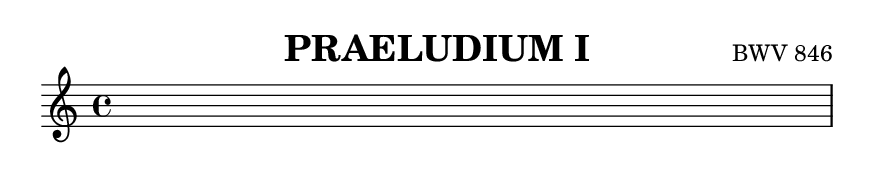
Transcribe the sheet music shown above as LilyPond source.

%% Generated by lilypond-book
%% Options: [exampleindent=10.16\mm,indent=0\mm,line-width=160\mm,noragged-right,paper-height=845.047\pt,paper-width=597.508\pt,papersize="a5",quote]
\include "lilypond-book-preamble.ly"


% ****************************************************************
% Start cut-&-pastable-section
% ****************************************************************

#(ly:set-option 'eps-box-padding 3.000000)



\paper {
  #(set-paper-size "a5")
  indent = 0\mm
  ragged-right = ##f
}

\layout {
  
}




% ****************************************************************
% ly snippet:
% ****************************************************************
\sourcefileline 953
\book {
  \paper {
    indent = 0\mm
    scoreTitleMarkup = \markup {
      \fill-line {
        \null
        \fontsize #4 \bold \fromproperty #'header:piece
        \fromproperty #'header:opus
      }
    }
  }
  \header { tagline = ##f }
  \score {
    \header {
      piece = "PRAELUDIUM I"
      opus = "BWV 846"
    }
    { s1 }
  }
}


% ****************************************************************
% end ly snippet
% ****************************************************************
